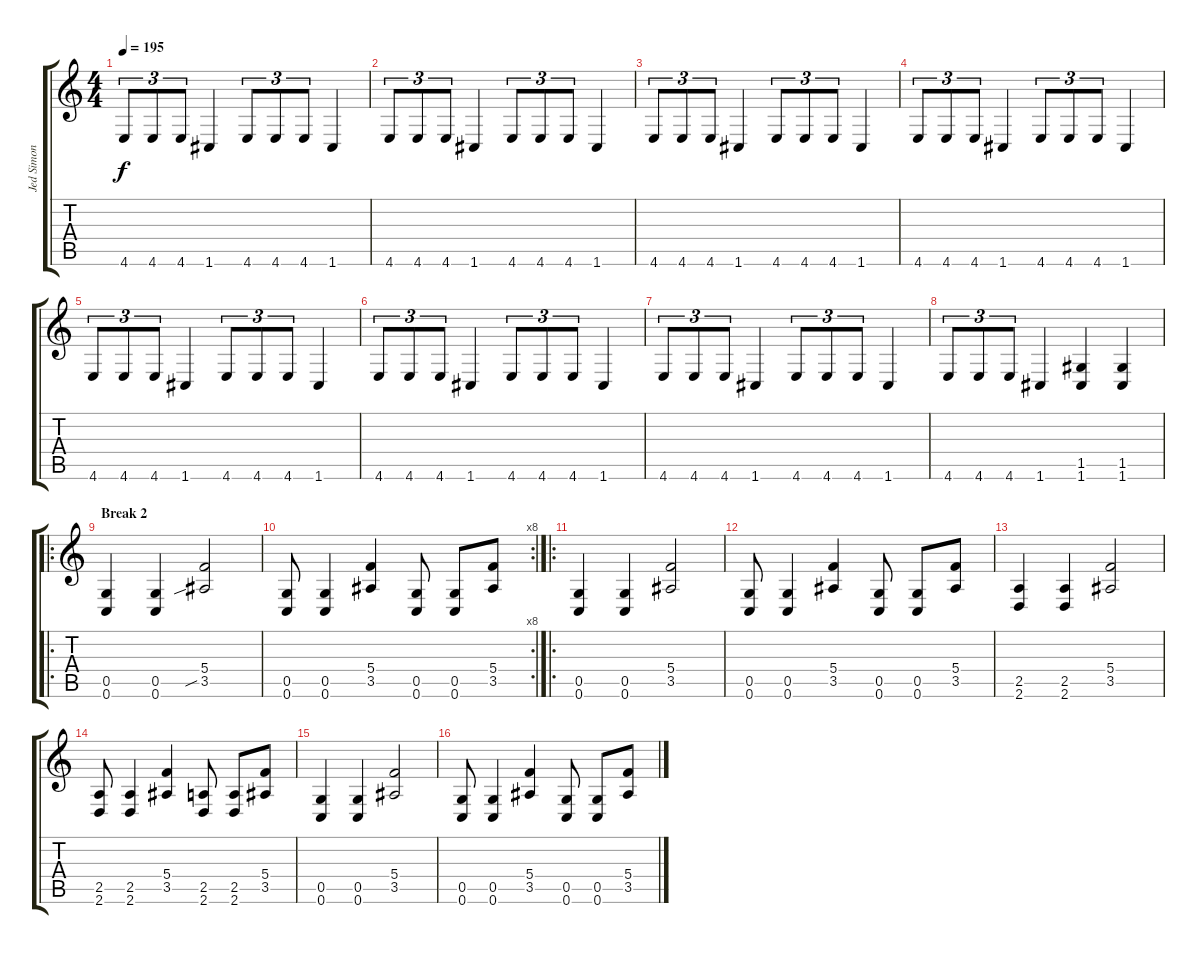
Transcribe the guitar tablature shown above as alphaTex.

\track ("Jed Simon" "Jed Simon") {instrument overdrivenguitar}
\staff {score tabs}
\tuning (E4 C4 G3 C3 G2 C2) {hide}
\ts (4 4)
\tempo 195
\clef g2
\ks c
4.6.8{tu (3 2) dy f} 4.6.8{tu (3 2)} 4.6.8{tu (3 2)} 1.6.4 4.6.8{tu (3 2)} 4.6.8{tu (3 2)} 4.6.8{tu (3 2)} 1.6.4 |
4.6.8{tu (3 2)} 4.6.8{tu (3 2)} 4.6.8{tu (3 2)} 1.6.4 4.6.8{tu (3 2)} 4.6.8{tu (3 2)} 4.6.8{tu (3 2)} 1.6.4 |
4.6.8{tu (3 2)} 4.6.8{tu (3 2)} 4.6.8{tu (3 2)} 1.6.4 4.6.8{tu (3 2)} 4.6.8{tu (3 2)} 4.6.8{tu (3 2)} 1.6.4 |
4.6.8{tu (3 2)} 4.6.8{tu (3 2)} 4.6.8{tu (3 2)} 1.6.4 4.6.8{tu (3 2)} 4.6.8{tu (3 2)} 4.6.8{tu (3 2)} 1.6.4 |
4.6.8{tu (3 2)} 4.6.8{tu (3 2)} 4.6.8{tu (3 2)} 1.6.4 4.6.8{tu (3 2)} 4.6.8{tu (3 2)} 4.6.8{tu (3 2)} 1.6.4 |
4.6.8{tu (3 2)} 4.6.8{tu (3 2)} 4.6.8{tu (3 2)} 1.6.4 4.6.8{tu (3 2)} 4.6.8{tu (3 2)} 4.6.8{tu (3 2)} 1.6.4 |
4.6.8{tu (3 2)} 4.6.8{tu (3 2)} 4.6.8{tu (3 2)} 1.6.4 4.6.8{tu (3 2)} 4.6.8{tu (3 2)} 4.6.8{tu (3 2)} 1.6.4 |
4.6.8{tu (3 2)} 4.6.8{tu (3 2)} 4.6.8{tu (3 2)} 1.6.4 (1.5 1.6).4 (1.5 1.6).4 |
\ro
\section ("" "Break 2")
(0.5 0.6).4 (0.5 0.6).4 (5.4 3.5{sib}).2 |
\rc 8
(0.5 0.6).8 (0.5 0.6).4 (5.4 3.5).4 (0.5 0.6).8 (0.5 0.6).8 (5.4 3.5).8 |
\ro
(0.5 0.6).4 (0.5 0.6).4 (5.4 3.5).2 |
(0.5 0.6).8 (0.5 0.6).4 (5.4 3.5).4 (0.5 0.6).8 (0.5 0.6).8 (5.4 3.5).8 |
(2.5 2.6).4 (2.5 2.6).4 (5.4 3.5).2 |
(2.5 2.6).8 (2.5 2.6).4 (5.4 3.5).4 (2.5 2.6).8 (2.5 2.6).8 (5.4 3.5).8 |
(0.5 0.6).4 (0.5 0.6).4 (5.4 3.5).2 |
(0.5 0.6).8 (0.5 0.6).4 (5.4 3.5).4 (0.5 0.6).8 (0.5 0.6).8 (5.4 3.5).8
